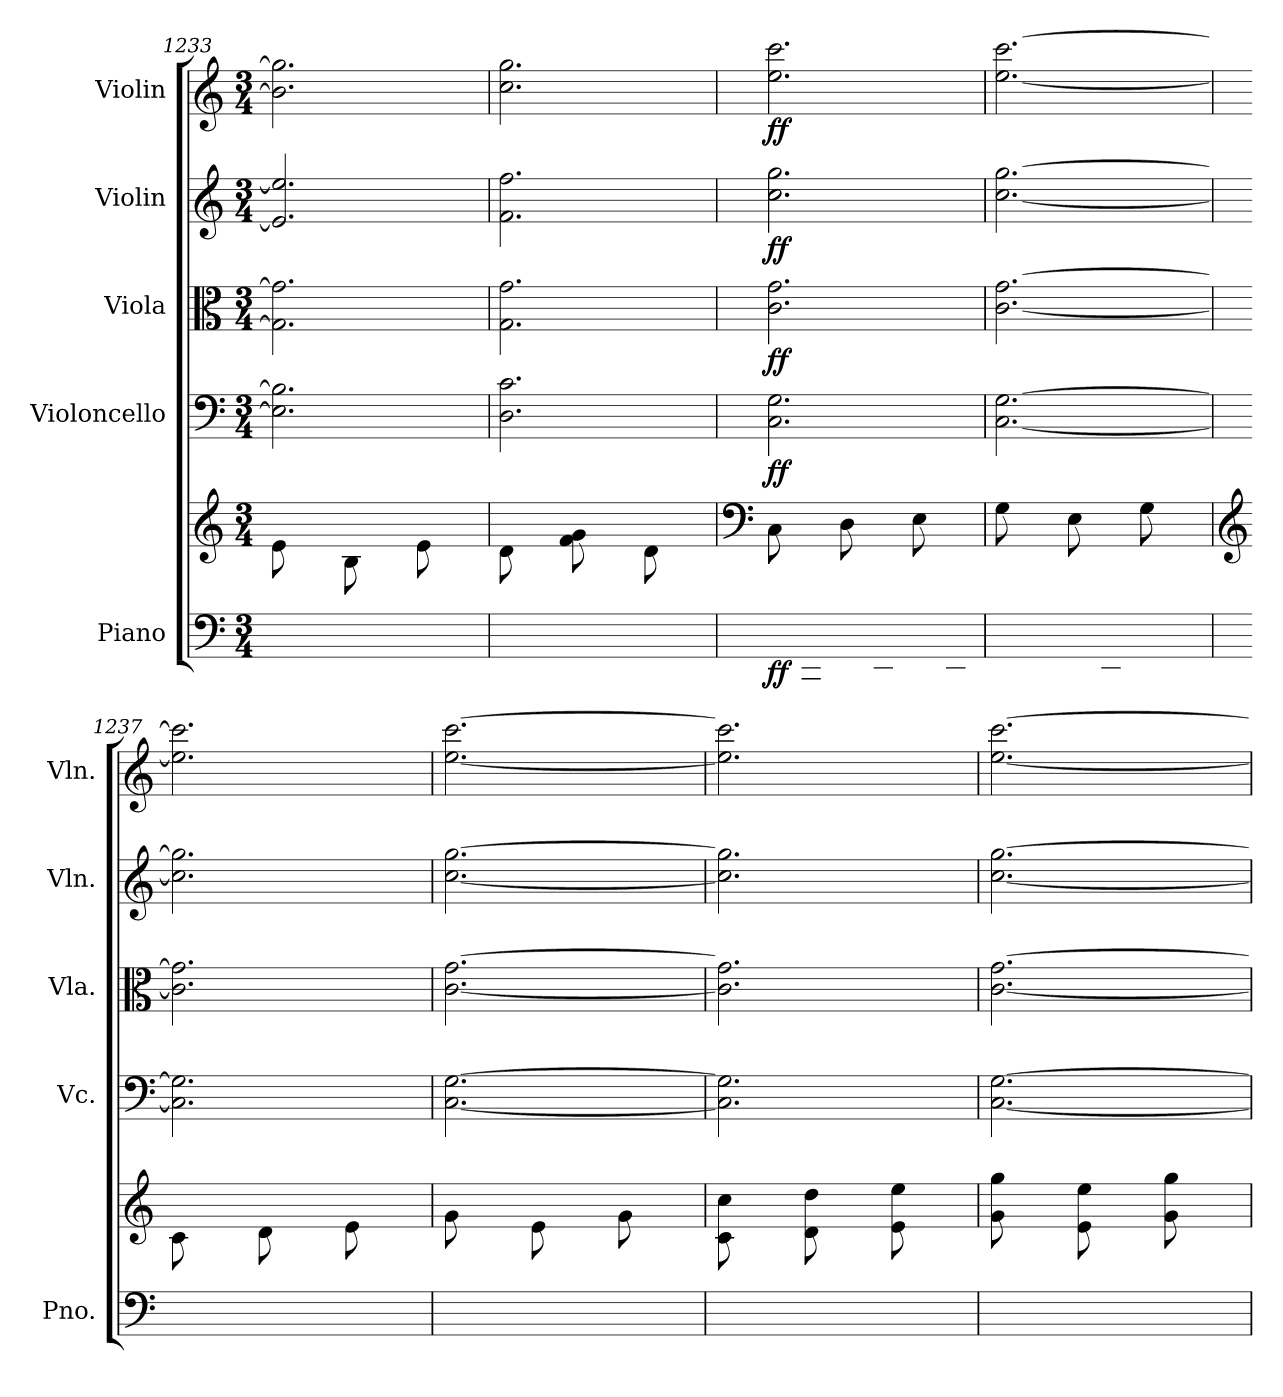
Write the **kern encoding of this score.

**kern	**kern	**dynam	**kern	**dynam	**kern	**dynam	**kern	**dynam	**kern	**dynam
*part5	*part5	*part5	*part4	*part4	*part3	*part3	*part2	*part2	*part1	*part1
*staff6	*staff5	*staff5/6	*staff4	*staff4	*staff3	*staff3	*staff2	*staff2	*staff1	*staff1
*I"Piano	*	*	*I"Violoncello	*	*I"Viola	*	*I"Violin	*	*I"Violin	*
*I'Pno.	*	*	*I'Vc.	*	*I'Vla.	*	*I'Vln.	*	*I'Vln.	*
*clefF4	*clefG2	*	*clefF4	*	*clefC3	*	*clefG2	*	*clefG2	*
*k[]	*k[]	*	*k[]	*	*k[]	*	*k[]	*	*k[]	*
*M3/4	*M3/4	*	*M3/4	*	*M3/4	*	*M3/4	*	*M3/4	*
=1233	=1233	=1233	=1233	=1233	=1233	=1233	=1233	=1233	=1233	=1233
*^	*	*	*	*	*	*	*	*	*	*
8ryy	4ryy	8e\L	.	2.E\] 2.B\]	.	2.G\] 2.g\]	.	2.e/] 2.ee/]	.	2.b\] 2.gg\]	.
8E/	.	8ryy	.	.	.	.	.	.	.	.	.
8ryy	2ryy	8B\	.	.	.	.	.	.	.	.	.
8BB/	.	8ryy	.	.	.	.	.	.	.	.	.
8ryy	.	8e\	.	.	.	.	.	.	.	.	.
8E/J	.	8ryy	.	.	.	.	.	.	.	.	.
!!LO:LB:g=z
=1234	=1234	=1234	=1234	=1234	=1234	=1234	=1234	=1234	=1234	=1234	=1234
8ryy	4ryy	8d\L	.	2.D\ 2.c\	.	2.G\ 2.g\	.	2.f\ 2.ff\	.	2.cc\ 2.gg\	.
8D/	.	8ryy	.	.	.	.	.	.	.	.	.
8ryy	2ryy	8f\ 8g\	.	.	.	.	.	.	.	.	.
8F/ 8G/	.	8ryy	.	.	.	.	.	.	.	.	.
8ryy	.	8d\	.	.	.	.	.	.	.	.	.
8D/J	.	8ryy	.	.	.	.	.	.	.	.	.
=1235	=1235	=1235	=1235	=1235	=1235	=1235	=1235	=1235	=1235	=1235	=1235
*	*	*clefF4	*	*	*	*	*	*	*	*	*
!	!	!	!LO:DY:b=2	!	!LO:DY:b	!	!LO:DY:b	!	!LO:DY:b	!	!LO:DY:b
8ryy	4ryy	8C\L	ff	2.C\ 2.G\	ff	2.c\ 2.g\	ff	2.cc\ 2.gg\	ff	2.ee\ 2.ccc\	ff
8CC/	.	8ryy	.	.	.	.	.	.	.	.	.
8ryy	2ryy	8D\	.	.	.	.	.	.	.	.	.
8DD/	.	8ryy	.	.	.	.	.	.	.	.	.
8ryy	.	8E\	.	.	.	.	.	.	.	.	.
8EE/J	.	8ryy	.	.	.	.	.	.	.	.	.
=1236	=1236	=1236	=1236	=1236	=1236	=1236	=1236	=1236	=1236	=1236	=1236
8ryy	4ryy	8G\L	.	[2.C\ [2.G\	.	[2.c\ [2.g\	.	[2.cc\ [2.gg\	.	[2.ee\ [2.ccc\	.
8GG/	.	8ryy	.	.	.	.	.	.	.	.	.
8ryy	2ryy	8E\	.	.	.	.	.	.	.	.	.
8EE/	.	8ryy	.	.	.	.	.	.	.	.	.
8ryy	.	8G\	.	.	.	.	.	.	.	.	.
8GG/J	.	8ryy	.	.	.	.	.	.	.	.	.
=1237	=1237	=1237	=1237	=1237	=1237	=1237	=1237	=1237	=1237	=1237	=1237
*	*	*clefG2	*	*	*	*	*	*	*	*	*
8ryy	4ryy	8c\L	.	2.C\] 2.G\]	.	2.c\] 2.g\]	.	2.cc\] 2.gg\]	.	2.ee\] 2.ccc\]	.
8C/	.	8ryy	.	.	.	.	.	.	.	.	.
8ryy	2ryy	8d\	.	.	.	.	.	.	.	.	.
8D/	.	8ryy	.	.	.	.	.	.	.	.	.
8ryy	.	8e\	.	.	.	.	.	.	.	.	.
8E/J	.	8ryy	.	.	.	.	.	.	.	.	.
=1238	=1238	=1238	=1238	=1238	=1238	=1238	=1238	=1238	=1238	=1238	=1238
8ryy	4ryy	8g\L	.	[2.C\ [2.G\	.	[2.c\ [2.g\	.	[2.cc\ [2.gg\	.	[2.ee\ [2.ccc\	.
8G/	.	8ryy	.	.	.	.	.	.	.	.	.
8ryy	2ryy	8e\	.	.	.	.	.	.	.	.	.
8E/	.	8ryy	.	.	.	.	.	.	.	.	.
8ryy	.	8g\	.	.	.	.	.	.	.	.	.
8G/J	.	8ryy	.	.	.	.	.	.	.	.	.
!!LO:PB:g=z
=1239	=1239	=1239	=1239	=1239	=1239	=1239	=1239	=1239	=1239	=1239	=1239
8ryy	4ryy	8c\ 8cc\L	.	2.C\] 2.G\]	.	2.c\] 2.g\]	.	2.cc\] 2.gg\]	.	2.ee\] 2.ccc\]	.
8C/	.	8ryy	.	.	.	.	.	.	.	.	.
8ryy	2ryy	8d\ 8dd\	.	.	.	.	.	.	.	.	.
8D/	.	8ryy	.	.	.	.	.	.	.	.	.
8ryy	.	8e\ 8ee\	.	.	.	.	.	.	.	.	.
8E/J	.	8ryy	.	.	.	.	.	.	.	.	.
=1240	=1240	=1240	=1240	=1240	=1240	=1240	=1240	=1240	=1240	=1240	=1240
8ryy	4ryy	8g\ 8gg\L	.	[2.C\ [2.G\	.	[2.c\ [2.g\	.	[2.cc\ [2.gg\	.	[2.ee\ [2.ccc\	.
8G/	.	8ryy	.	.	.	.	.	.	.	.	.
8ryy	2ryy	8e\ 8ee\	.	.	.	.	.	.	.	.	.
8E/	.	8ryy	.	.	.	.	.	.	.	.	.
8ryy	.	8g\ 8gg\	.	.	.	.	.	.	.	.	.
8G/J	.	8ryy	.	.	.	.	.	.	.	.	.
*v	*v	*	*	*	*	*	*	*	*	*	*
=	=	=	=	=	=	=	=	=	=	=
*-	*-	*-	*-	*-	*-	*-	*-	*-	*-	*-
